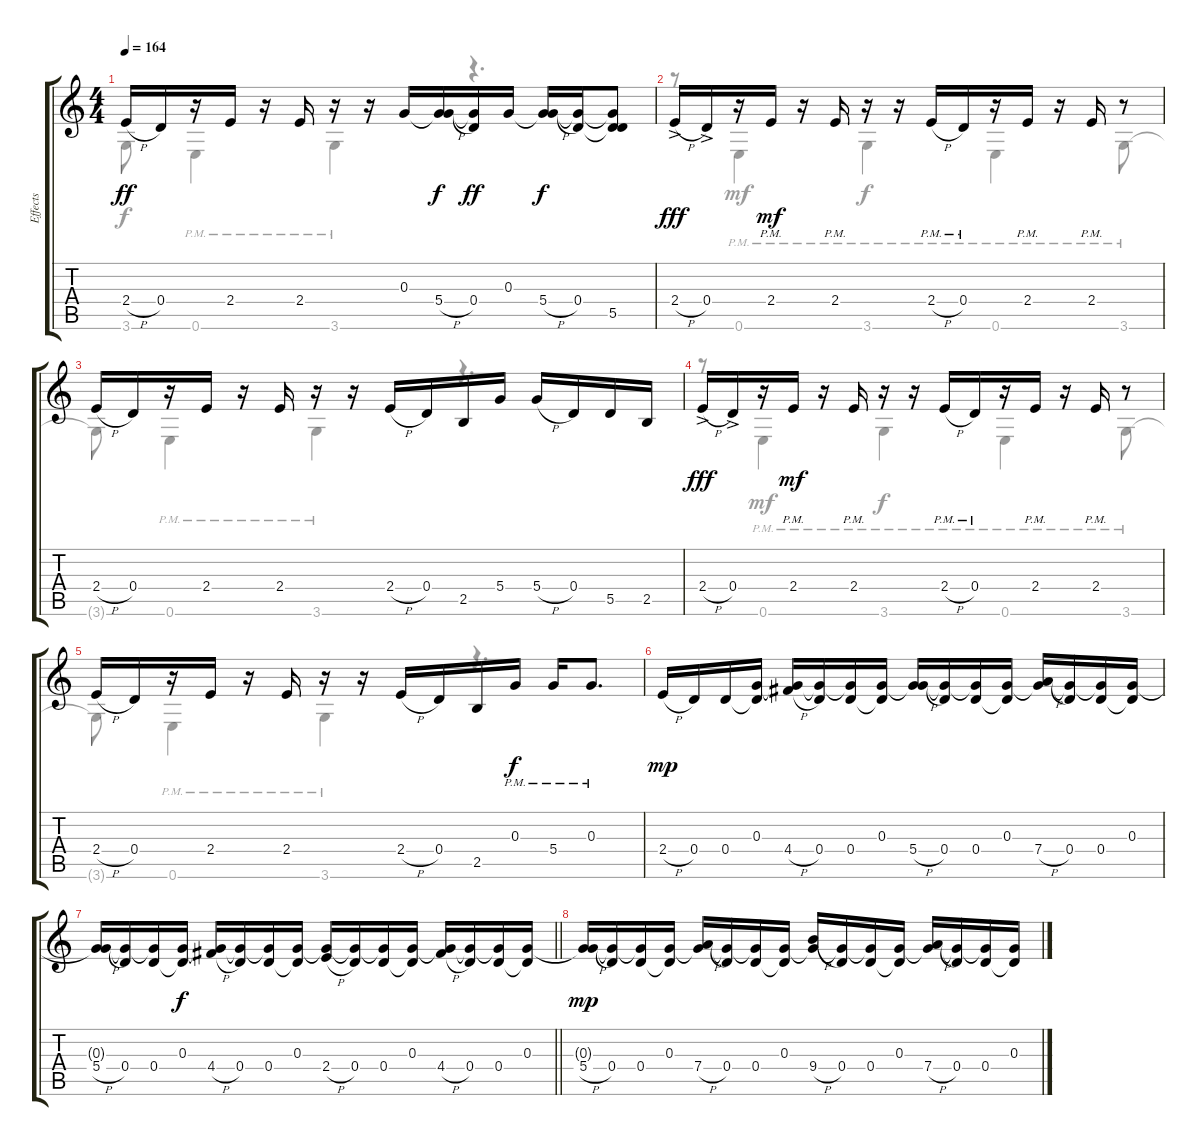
\track ("Effects" "Effects") {instrument distortionguitar}
\staff {score tabs}
\tuning (E4 B3 G3 D3 A2 E2) {hide}
\voice
\ts (4 4)
\tempo 164
\clef g2
\ks c
2.4{h}.16{dy ff} 0.4.16 r.16 2.4.16 r.16 2.4.16 r.16 r.16 0.3.16 (0.3{t} 5.4{h}).16{dy f} (0.3{t} 0.4).16{dy ff} 0.3.16 (0.3{t} 5.4{h}).16{dy f} (0.3{t} 0.4).16 (0.3{t} 0.4{t} 5.5).8 |
2.4{h ac}.16{dy fff} 0.4{ac}.16 r.16 2.4{pm}.16{dy mf} r.16 2.4{pm}.16 r.16 r.16 2.4{h pm}.16 0.4{pm}.16 r.16 2.4{pm}.16 r.16 2.4{pm}.16 r.8 |
2.4{h}.16 0.4.16 r.16 2.4.16 r.16 2.4.16 r.16 r.16 2.4{h}.16 0.4.16 2.5.16 5.4.16 5.4{h}.16 0.4.16 5.5.16 2.5.16 |
2.4{h ac}.16{dy fff} 0.4{ac}.16 r.16 2.4{pm}.16{dy mf} r.16 2.4{pm}.16 r.16 r.16 2.4{h pm}.16 0.4{pm}.16 r.16 2.4{pm}.16 r.16 2.4{pm}.16 r.8 |
2.4{h}.16 0.4.16 r.16 2.4.16 r.16 2.4.16 r.16 r.16 2.4{h}.16 0.4.16 2.5.16 0.3{pm}.16{dy f} 5.4{pm}.16 0.3{pm}.8{d} |
2.4{h}.16{dy mp} 0.4.16 0.4.16 (0.3 0.4{t}).16 (0.3{t} 4.4{h}).16 (0.3{t} 0.4).16 (0.3{t} 0.4).16 (0.3 0.4{t}).16 (0.3{t} 5.4{h}).16 (0.3{t} 0.4).16 (0.3{t} 0.4).16 (0.3 0.4{t}).16 (0.3{t} 7.4{h}).16 (0.3{t} 0.4).16 (0.3{t} 0.4).16 (0.3 0.4{t}).16 |
\barLineRight lightlight
(0.3{t} 5.4{h}).16 (0.3{t} 0.4).16 (0.3{t} 0.4).16 (0.3 0.4{t}).16{dy f} (0.3{t} 4.4{h}).16 (0.3{t} 0.4).16 (0.3{t} 0.4).16 (0.3 0.4{t}).16 (0.3{t} 2.4{h}).16 (0.3{t} 0.4).16 (0.3{t} 0.4).16 (0.3 0.4{t}).16 (0.3{t} 4.4{h}).16 (0.3{t} 0.4).16 (0.3{t} 0.4).16 (0.3 0.4{t}).16 |
(0.3{t} 5.4{h}).16{dy mp} (0.3{t} 0.4).16 (0.3{t} 0.4).16 (0.3 0.4{t}).16 (0.3{t} 7.4{h}).16 (0.3{t} 0.4).16 (0.3{t} 0.4).16 (0.3 0.4{t}).16 (0.3{t} 9.4{h}).16 (0.3{t} 0.4).16 (0.3{t} 0.4).16 (0.3 0.4{t}).16 (0.3{t} 7.4{h}).16 (0.3{t} 0.4).16 (0.3{t} 0.4).16 (0.3 0.4{t}).16
\voice
\clef g2
\ottava regular
\simile none
\ks c
3.6{t}.8{dy f} 0.6{pm}.4 3.6{pm}.4 r.4{d} |
r.8 0.6{pm}.4{dy mf} 3.6{pm}.4{dy f} 0.6{pm}.4 3.6{pm}.8 |
3.6{t}.8 0.6{pm}.4 3.6{pm}.4 r.4{d} |
r.8 0.6{pm}.4{dy mf} 3.6{pm}.4{dy f} 0.6{pm}.4 3.6{pm}.8 |
3.6{t}.8 0.6{pm}.4 3.6{pm}.4 r.4{d} |
|
\barLineRight lightlight
|
